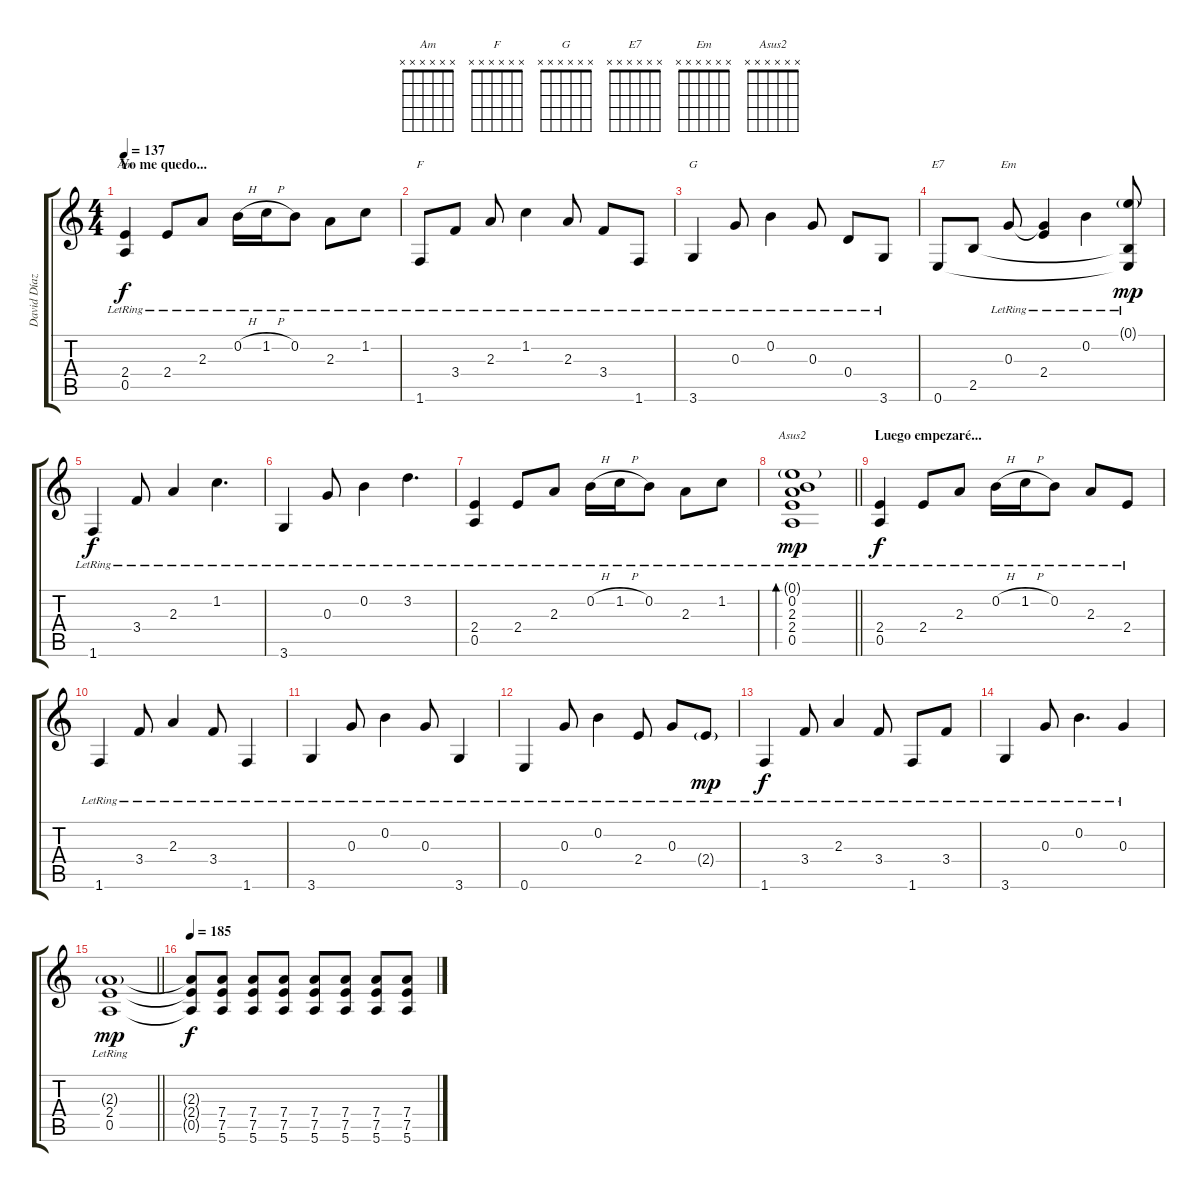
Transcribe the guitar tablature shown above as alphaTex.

\track ("David Díaz 'Kolibrí' - Guitarra" "David Díaz") {instrument overdrivenguitar}
\staff {score tabs}
\tuning (E4 B3 G3 D3 A2 E2) {hide}
\chord ("Am" x x x x x x)
\chord ("F" x x x x x x)
\chord ("G" x x x x x x)
\chord ("E7" x x x x x x)
\chord ("Em" x x x x x x)
\chord ("Asus2" x x x x x x)
\ts (4 4)
\section ("" "Yo me quedo...")
\tempo 137
\clef g2
\ks c
(2.4{lr} 0.5{lr}).4{ch "Am" dy f} 2.4{lr}.8 2.3{lr}.8 0.2{h lr}.16 1.2{h lr}.16 0.2{lr}.8 2.3{lr}.8 1.2{lr}.8 |
1.6{lr}.8{ch "F"} 3.4{lr}.8 2.3{lr}.8 1.2{lr}.4 2.3{lr}.8 3.4{lr}.8 1.6{lr}.8 |
3.6{lr}.4{ch "G"} 0.3{lr}.8 0.2{lr}.4 0.3{lr}.8 0.4{lr}.8 3.6{lr}.8 |
0.6.8{ch "E7"} 2.5.8 0.3{lr}.8{ch "Em"} (0.3{t} 2.4{lr}).4 0.2{lr}.4 (0.1{g lr} 2.5{t} 0.6{t}).8{dy mp} |
1.6{lr}.4{dy f} 3.4{lr}.8 2.3{lr}.4 1.2{lr}.4{d} |
3.6{lr}.4 0.3{lr}.8 0.2{lr}.4 3.2{lr}.4{d} |
(2.4{lr} 0.5{lr}).4 2.4{lr}.8 2.3{lr}.8 0.2{h lr}.16 1.2{h lr}.16 0.2{lr}.8 2.3{lr}.8 1.2{lr}.8 |
\barLineRight lightlight
(0.1{g lr} 0.2{lr} 2.3{lr} 2.4{lr} 0.5{lr}).1{bd 60 ch "Asus2" dy mp} |
\section ("" "Luego empezaré...")
(2.4{lr} 0.5{lr}).4{dy f} 2.4{lr}.8 2.3{lr}.8 0.2{h lr}.16 1.2{h lr}.16 0.2{lr}.8 2.3{lr}.8 2.4{lr}.8 |
1.6{lr}.4 3.4{lr}.8 2.3{lr}.4 3.4{lr}.8 1.6{lr}.4 |
3.6{lr}.4 0.3{lr}.8 0.2{lr}.4 0.3{lr}.8 3.6{lr}.4 |
0.6{lr}.4 0.3{lr}.8 0.2{lr}.4 2.4{lr}.8 0.3{lr}.8 2.4{g lr}.8{dy mp} |
1.6{lr}.4{dy f} 3.4{lr}.8 2.3{lr}.4 3.4{lr}.8 1.6{lr}.8 3.4{lr}.8 |
3.6{lr}.4 0.3{lr}.8 0.2{lr}.4{d} 0.3{lr}.4 |
\barLineRight lightlight
(2.3{g lr} 2.4{lr} 0.5{lr}).1{dy mp} |
\section ("" "")
\tempo 185
(2.3{t} 2.4{t} 0.5{t}).8{dy f volume 9 instrument overdrivenguitar} (7.4 7.5 5.6).8 (7.4 7.5 5.6).8 (7.4 7.5 5.6).8 (7.4 7.5 5.6).8 (7.4 7.5 5.6).8 (7.4 7.5 5.6).8 (7.4 7.5 5.6).8
